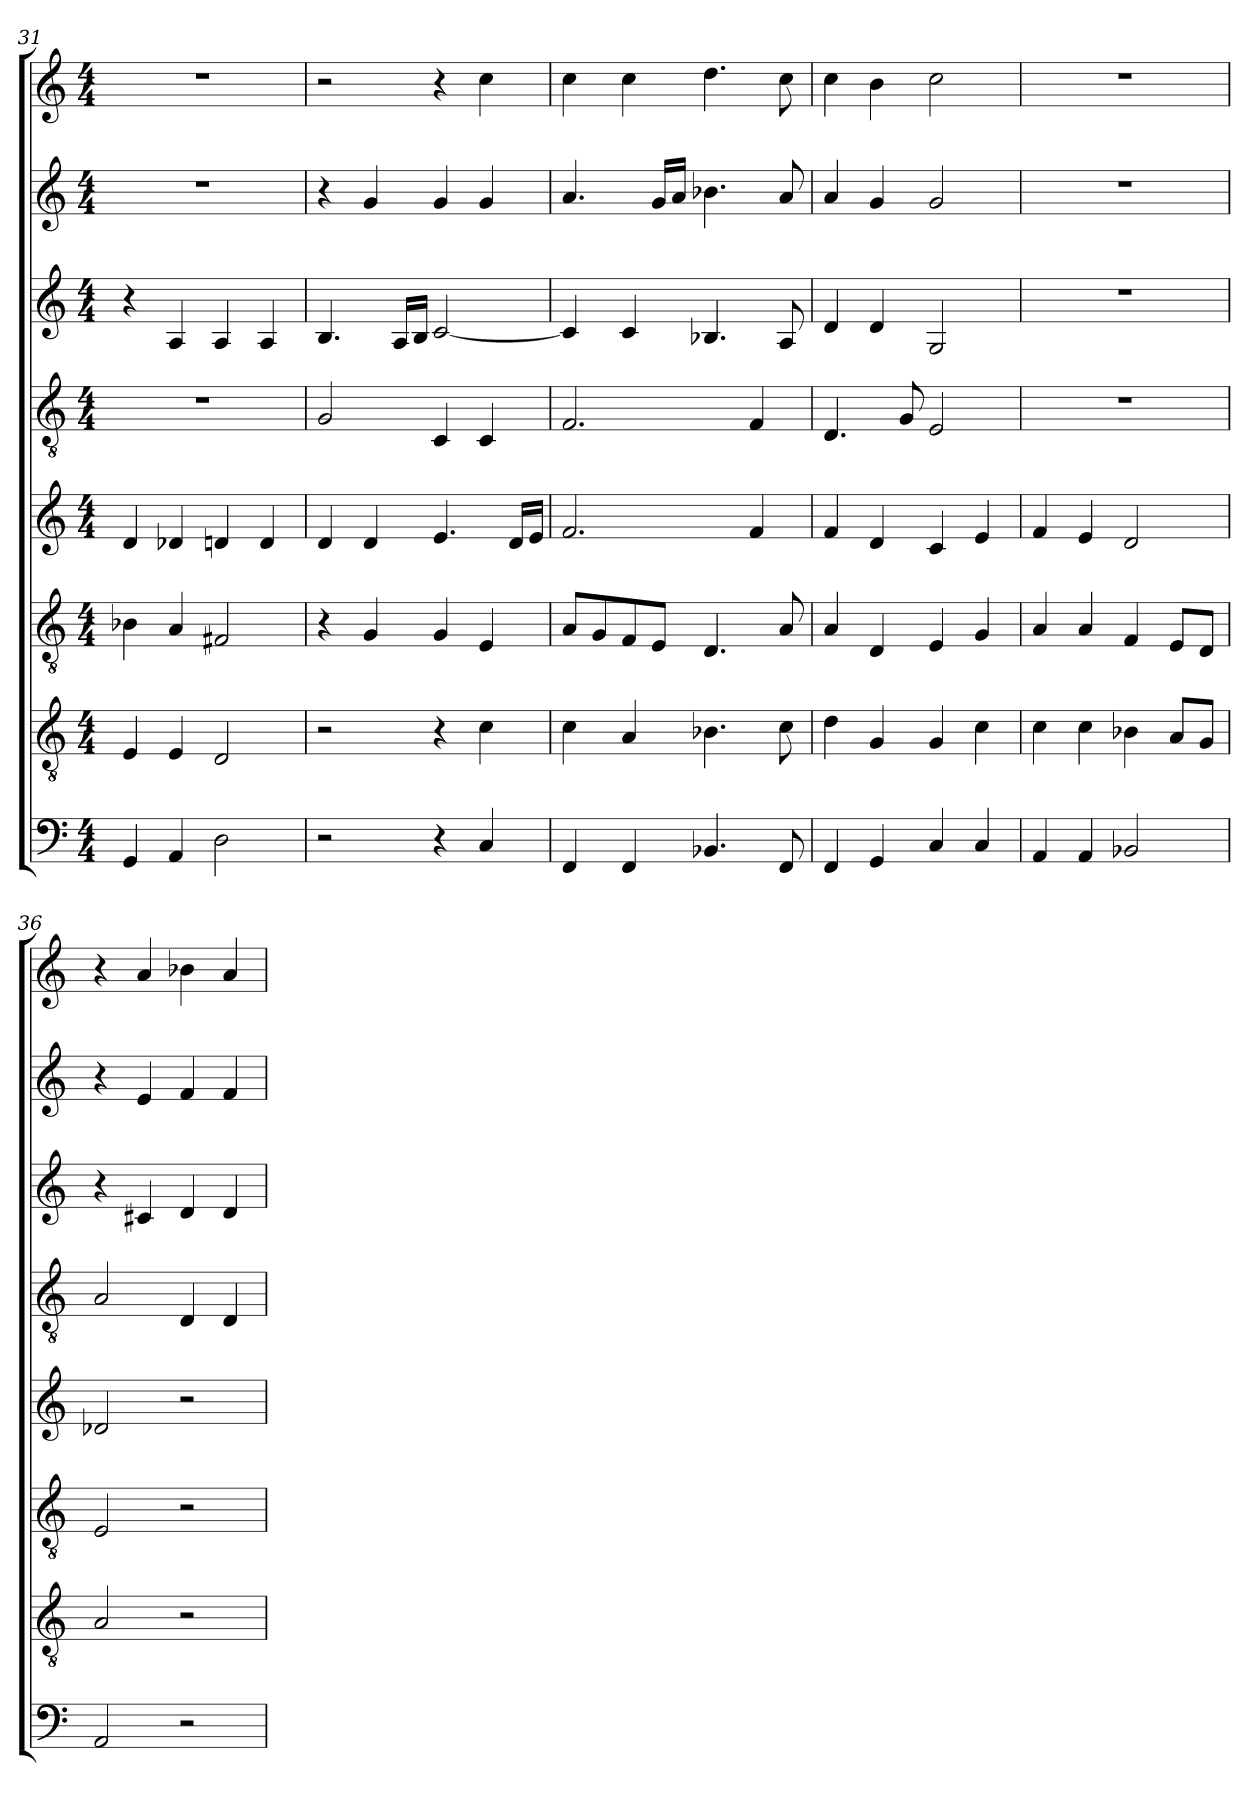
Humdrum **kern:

**kern	**kern	**kern	**kern	**kern	**kern	**kern	**kern
*part8	*part7	*part6	*part5	*part4	*part3	*part2	*part1
*staff8	*staff7	*staff6	*staff5	*staff4	*staff3	*staff2	*staff1
*clefF4	*clefGv2	*clefGv2	*clefG2	*clefGv2	*clefG2	*clefG2	*clefG2
*k[]	*k[]	*k[]	*k[]	*k[]	*k[]	*k[]	*k[]
*M4/4	*M4/4	*M4/4	*M4/4	*M4/4	*M4/4	*M4/4	*M4/4
=31	=31	=31	=31	=31	=31	=31	=31
4GG/	4E/	4B-X\	4d/	1r	4r	1r	1r
4AA/	4E/	4A/	4d-X/	.	4A/	.	.
2D\	2D/	2F#X/	4dn/	.	4A/	.	.
.	.	.	4d/	.	4A/	.	.
=32	=32	=32	=32	=32	=32	=32	=32
2r	2r	4r	4d/	2G/	4.B/	4r	2r
.	.	4G/	4d/	.	.	4g/	.
.	.	.	.	.	16A/LL	.	.
.	.	.	.	.	16B/JJ	.	.
4r	4r	4G/	4.e/	4C/	[2c/	4g/	4r
4C/	4c\	4E/	.	4C/	.	4g/	4cc\
.	.	.	16d/LL	.	.	.	.
.	.	.	16e/JJ	.	.	.	.
=33	=33	=33	=33	=33	=33	=33	=33
4FF/	4c\	8A/L	2.f/	2.F/	4c/]	4.a/	4cc\
.	.	8G/	.	.	.	.	.
4FF/	4A/	8F/	.	.	4c/	.	4cc\
.	.	8E/J	.	.	.	16g/LL	.
.	.	.	.	.	.	16a/JJ	.
4.BB-X/	4.B-X\	4.D/	.	.	4.B-X/	4.b-X\	4.dd\
.	.	.	4f/	4F/	.	.	.
8FF/	8c\	8A/	.	.	8A/	8a/	8cc\
=34	=34	=34	=34	=34	=34	=34	=34
4FF/	4d\	4A/	4f/	4.D/	4d/	4a/	4cc\
4GG/	4G/	4D/	4d/	.	4d/	4g/	4b\
.	.	.	.	8G/	.	.	.
4C/	4G/	4E/	4c/	2E/	2G/	2g/	2cc\
4C/	4c\	4G/	4e/	.	.	.	.
=35	=35	=35	=35	=35	=35	=35	=35
4AA/	4c\	4A/	4f/	1r	1r	1r	1r
4AA/	4c\	4A/	4e/	.	.	.	.
2BB-X/	4B-X\	4F/	2d/	.	.	.	.
.	8A/L	8E/L	.	.	.	.	.
.	8G/J	8D/J	.	.	.	.	.
=36	=36	=36	=36	=36	=36	=36	=36
2AA/	2A/	2E/	2d-X/	2A/	4r	4r	4r
.	.	.	.	.	4c#X/	4e/	4a/
2r	2r	2r	2r	4D/	4d/	4f/	4b-X\
.	.	.	.	4D/	4d/	4f/	4a/
=	=	=	=	=	=	=	=
*-	*-	*-	*-	*-	*-	*-	*-
